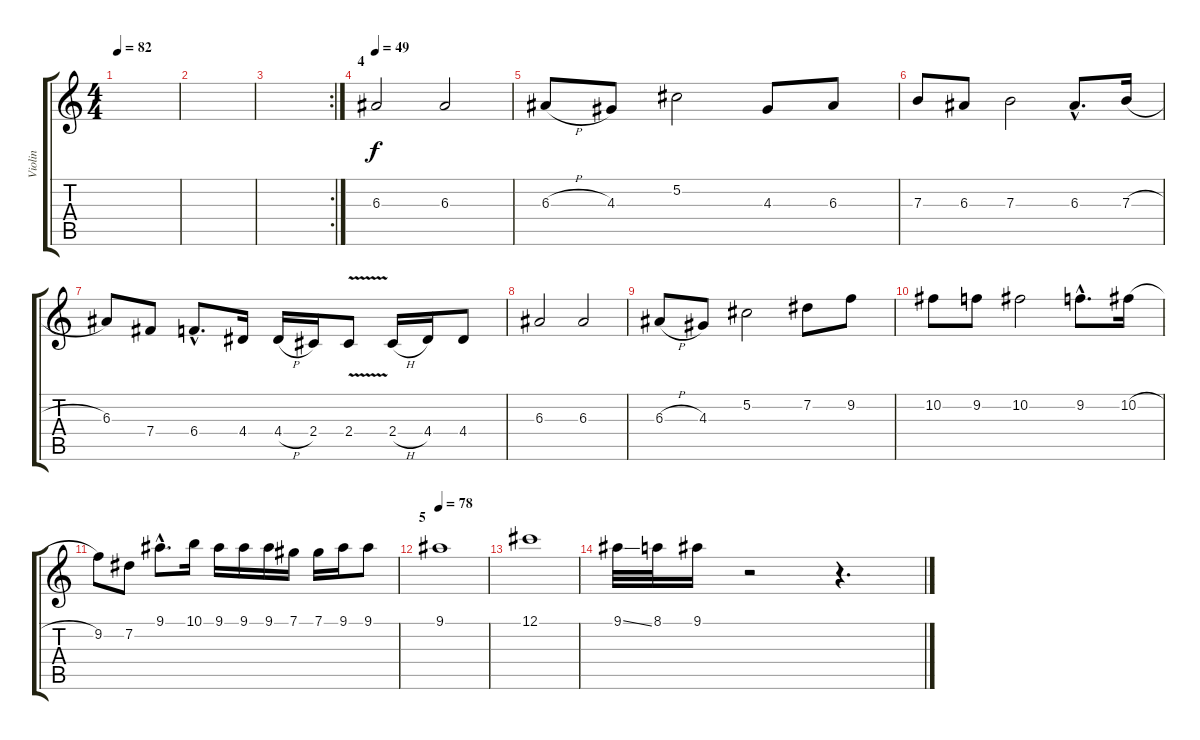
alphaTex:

\track ("Violin" "Violin") {instrument violin}
\staff {score tabs}
\tuning (Db5 Ab4 E4 B3 Gb3 Db3) {hide}
\ts (4 4)
\tempo 82
\clef g2
\ks c
|
|
\rc 2
|
\section ("" "4")
\tempo 49
6.3.2{volume 11} 6.3.2 |
6.3{h}.8 4.3.8 5.2.2 4.3.8 6.3.8 |
7.3.8 6.3.8 7.3.2 6.3{hac}.8{d} 7.3{h}.16 |
6.3.8 7.4.8 6.4{hac}.8{d} 4.4.16 4.4{h}.16 2.4.16 2.4{v}.8 2.4{h}.16 4.4.16 4.4.8 |
6.3.2 6.3.2 |
6.3{h}.8 4.3.8 5.2.2 7.2.8 9.2.8 |
10.2.8 9.2.8 10.2.2 9.2{hac}.8{d} 10.2{h}.16 |
9.2.8 7.2.8 9.1{hac}.8{d} 10.1.16 9.1.16 9.1.16 9.1.16 7.1.16 7.1.16 9.1.16 9.1.8 |
\section ("" "5")
\tempo 78
9.1.1 |
12.1.1 |
9.1{ss}.32 8.1.32 9.1.16 r.2 r.4{d}
